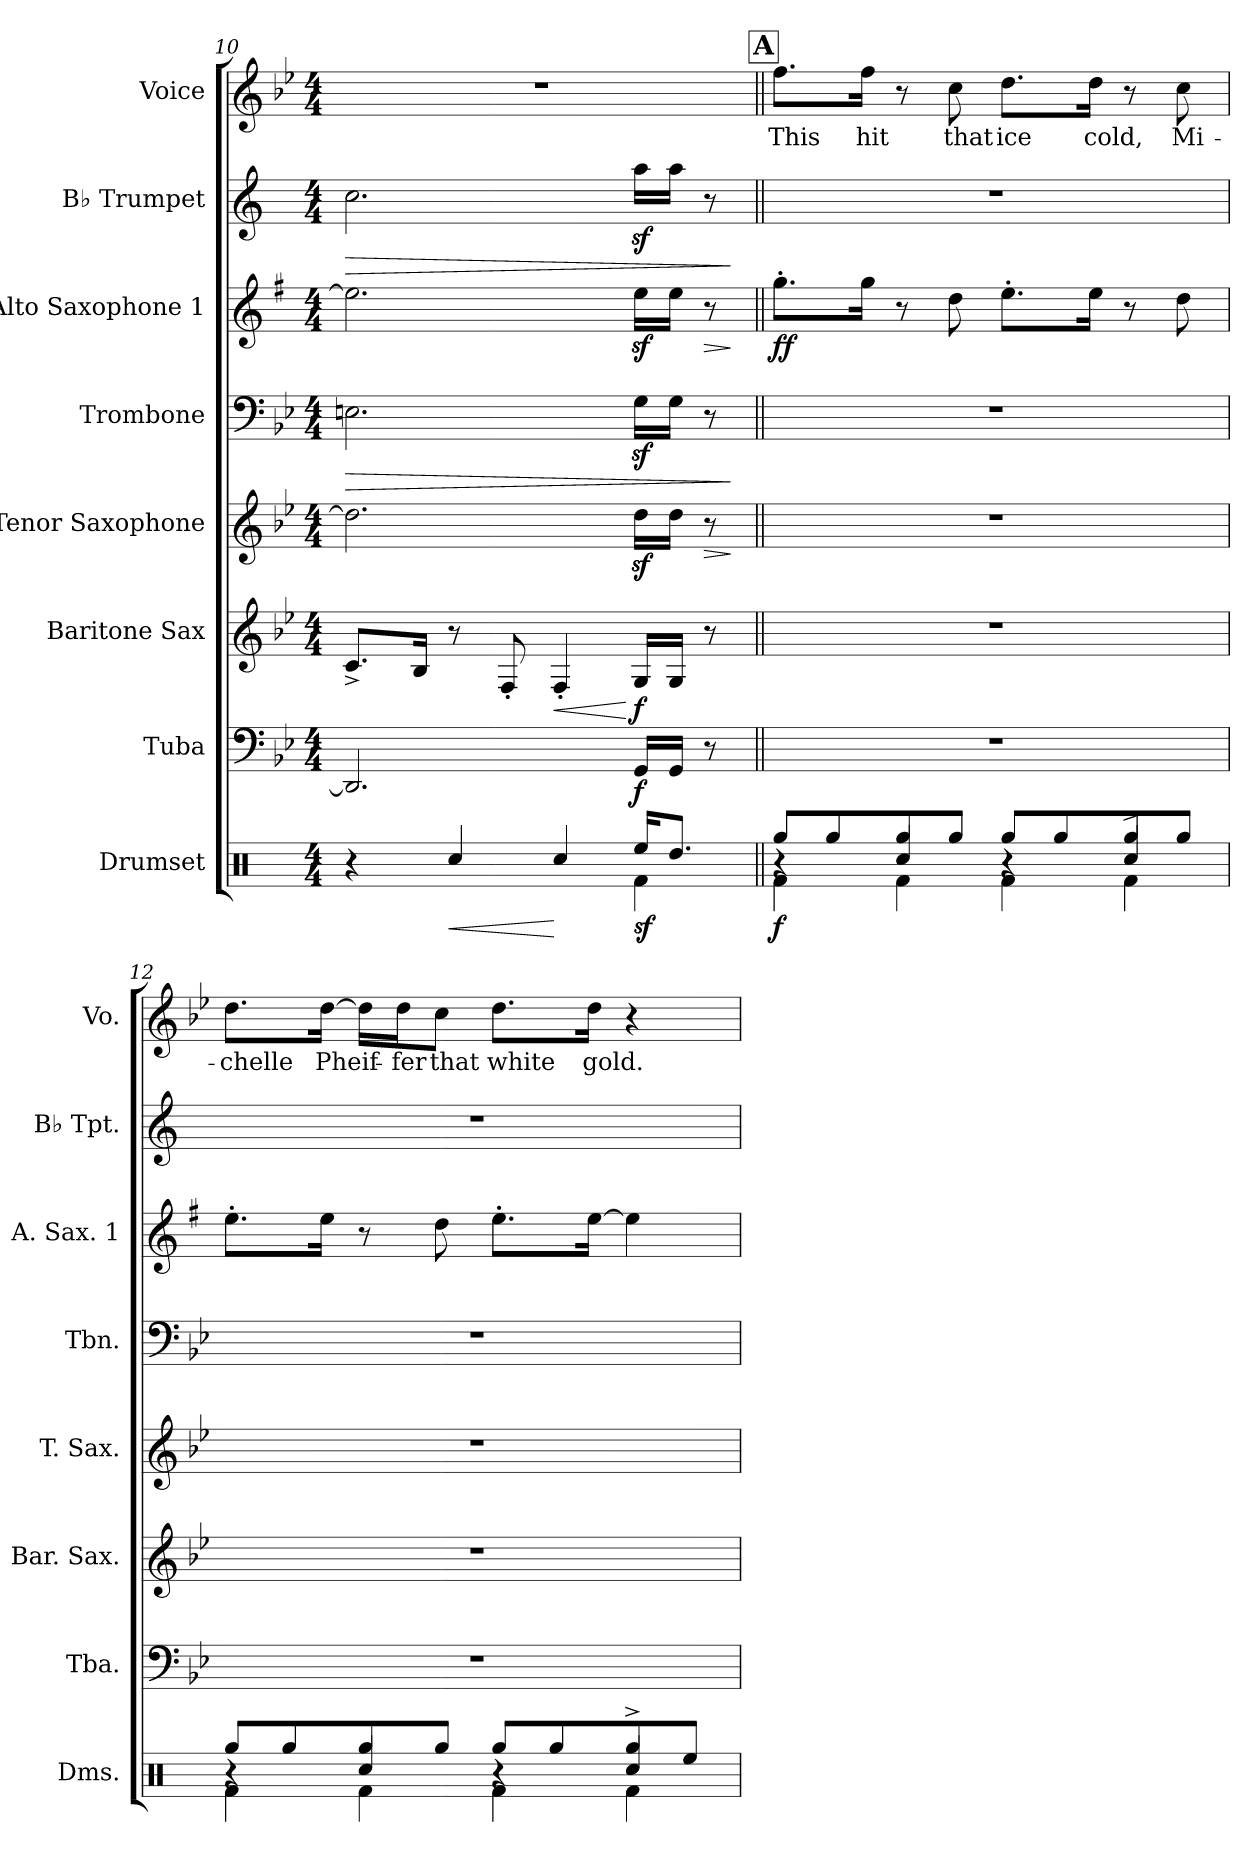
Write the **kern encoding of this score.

**kern	**dynam	**kern	**dynam	**kern	**dynam	**kern	**dynam	**kern	**dynam	**kern	**dynam	**kern	**dynam	**kern	**text
*part8	*part8	*part7	*part7	*part6	*part6	*part5	*part5	*part4	*part4	*part3	*part3	*part2	*part2	*part1	*part1
*staff8	*staff8	*staff7	*staff7	*staff6	*staff6	*staff5	*staff5	*staff4	*staff4	*staff3	*staff3	*staff2	*staff2	*staff1	*staff1
*I"Drumset	*	*I"Tuba	*	*I"Baritone Sax	*	*I"Tenor Saxophone	*	*I"Trombone	*	*I"Alto Saxophone 1	*	*I"B♭ Trumpet	*	*I"Voice	*
*I'Dms.	*	*I'Tba.	*	*I'Bar. Sax.	*	*I'T. Sax.	*	*I'Tbn.	*	*I'A. Sax. 1	*	*I'B♭ Tpt.	*	*I'Vo.	*
*clefX	*	*clefF4	*	*clefG2	*	*clefG2	*	*clefF4	*	*clefG2	*	*clefG2	*	*clefG2	*
*	*	*	*	*ITrd12c21	*	*ITrd8c14	*	*	*	*ITrd5c9	*	*ITrd1c2	*	*	*
*k[]	*	*k[b-e-]	*	*k[b-e-]	*	*k[b-e-]	*	*k[b-e-]	*	*k[b-e-]	*	*k[b-e-]	*	*k[b-e-]	*
*M4/4	*	*M4/4	*	*M4/4	*	*M4/4	*	*M4/4	*	*M4/4	*	*M4/4	*	*M4/4	*
=10	=10	=10	=10	=10	=10	=10	=10	=10	=10	=10	=10	=10	=10	=10	=10
*^	*	*	*	*	*	*	*	*	*	*	*	*	*	*	*
!	!	!	!	!	!	!	!	!	!	!LO:HP:b	!	!	!	!LO:HP:b	!	!
4r	2.ryy	.	2.DD/]	.	8.C^/L	.	2.d\]	.	2.En\	>	2.g\]	.	2.b-\	>	1r	.
.	.	.	.	.	16BB-/Jk	.	.	.	.	.	.	.	.	.	.	.
!	!	!LO:HP:b	!	!	!	!	!	!	!	!	!	!	!	!	!	!
4Rcc/	.	<	.	.	8r	.	.	.	.	.	.	.	.	.	.	.
.	.	.	.	.	8FF'/	.	.	.	.	.	.	.	.	.	.	.
!	!	!	!	!	!	!LO:HP:b	!	!	!	!	!	!	!	!	!	!
4Rcc/	.	[	.	.	4FF'/	<	.	.	.	.	.	.	.	.	.	.
!	!	!LO:DY:b	!	!LO:DY:b	!	!LO:DY:n=1:b	!	!	!	!	!	!	!	!	!	!
16Ree/KL	4Rf\	sf	16GG/LL	f	16GG/LL	[ f	16dz<\LL	.	16Gz<\LL	.	16gz<\LL	.	16ggz<\LL	.	.	.
8.Rdd/J	.	.	16GG/JJ	.	16GG/JJ	.	16d\JJ	.	16G\JJ	.	16g\JJ	.	16gg\JJ	.	.	.
!	!	!	!	!	!	!	!	!LO:HP:b	!	!	!	!LO:HP:b	!	!	!	!
.	.	.	8r	.	8r	.	8r	>	8r	.	8r	>	8r	.	.	.
*v	*v	*	*	*	*	*	*	*	*	*	*	*	*	*	*	*
.	.	.	.	.	.	.	]	.	]	.	]	.	]	.	.
!!LO:PB:g=z
!!LO:REH:place=s1:a:B:t=A
=11||	=11||	=11||	=11||	=11||	=11||	=11||	=11||	=11||	=11||	=11||	=11||	=11||	=11||	=11||	=11||
*^	*	*	*	*	*	*	*	*	*	*	*	*	*	*	*
*	*^	*	*	*	*	*	*	*	*	*	*	*	*	*	*	*
!	!	!	!LO:DY:b	!	!	!	!	!	!	!	!	!	!LO:DY:b	!	!	!	!LO:LY:b
!	!	!	!	!	!	!	!	!	!	!	!	!	!LO:DY:n=1:b	!	!	!	!
4r	4Rf\	8Rgg/L	f	1r	.	1r	.	1r	.	1r	.	8.b-'\L	f f	1r	.	8.ff\L	This
.	.	8Rgg/	.	.	.	.	.	.	.	.	.	.	.	.	.	.	.
!	!	!	!	!	!	!	!	!	!	!	!	!	!	!	!	!	!LO:LY:b
.	.	.	.	.	.	.	.	.	.	.	.	16b-\Jk	.	.	.	16ff\Jk	hit
4Rcc/	4Rf\	8Rgg/	.	.	.	.	.	.	.	.	.	8r	.	.	.	8r	.
!	!	!	!	!	!	!	!	!	!	!	!	!	!	!	!	!	!LO:LY:b
.	.	8Rgg/J	.	.	.	.	.	.	.	.	.	8f\	.	.	.	8cc\	that
!	!	!	!	!	!	!	!	!	!	!	!	!	!	!	!	!	!LO:LY:b
4r	4Rf\	8Rgg/L	.	.	.	.	.	.	.	.	.	8.g'\L	.	.	.	8.dd\L	ice
.	.	8Rgg/	.	.	.	.	.	.	.	.	.	.	.	.	.	.	.
!	!	!	!	!	!	!	!	!	!	!	!	!	!	!	!	!	!LO:LY:b
.	.	.	.	.	.	.	.	.	.	.	.	16g\Jk	.	.	.	16dd\Jk	cold,
4Rcc^/	4Rf\	8Rgg/	.	.	.	.	.	.	.	.	.	8r	.	.	.	8r	.
!	!	!	!	!	!	!	!	!	!	!	!	!	!	!	!	!	!LO:LY:b
.	.	8Rgg/J	.	.	.	.	.	.	.	.	.	8f\	.	.	.	8cc\	Mi-
=12	=12	=12	=12	=12	=12	=12	=12	=12	=12	=12	=12	=12	=12	=12	=12	=12	=12
!	!	!	!	!	!	!	!	!	!	!	!	!	!	!	!	!	!LO:LY:b
4r	4Rf\	8Rgg/L	.	1r	.	1r	.	1r	.	1r	.	8.g'\L	.	1r	.	8.dd\L	-chelle
.	.	8Rgg/	.	.	.	.	.	.	.	.	.	.	.	.	.	.	.
!	!	!	!	!	!	!	!	!	!	!	!	!	!	!	!	!	!LO:LY:b
.	.	.	.	.	.	.	.	.	.	.	.	16g\Jk	.	.	.	[16dd\Jk	Pheif-
4Rcc/	4Rf\	8Rgg/	.	.	.	.	.	.	.	.	.	8r	.	.	.	16dd\LL]	.
!	!	!	!	!	!	!	!	!	!	!	!	!	!	!	!	!	!LO:LY:b
.	.	.	.	.	.	.	.	.	.	.	.	.	.	.	.	16dd\J	-fer
!	!	!	!	!	!	!	!	!	!	!	!	!	!	!	!	!	!LO:LY:b
.	.	8Rgg/J	.	.	.	.	.	.	.	.	.	8f\	.	.	.	8cc\J	that
!	!	!	!	!	!	!	!	!	!	!	!	!	!	!	!	!	!LO:LY:b
4r	4Rf\	8Rgg/L	.	.	.	.	.	.	.	.	.	8.g'\L	.	.	.	8.dd\L	white
.	.	8Rgg/	.	.	.	.	.	.	.	.	.	.	.	.	.	.	.
!	!	!	!	!	!	!	!	!	!	!	!	!	!	!	!	!	!LO:LY:b
.	.	.	.	.	.	.	.	.	.	.	.	[16g\Jk	.	.	.	16dd\Jk	gold.
4Rcc/	4Rf\	8Rgg^/	.	.	.	.	.	.	.	.	.	4g\]	.	.	.	4r	.
.	.	8Ree/J	.	.	.	.	.	.	.	.	.	.	.	.	.	.	.
*v	*v	*v	*	*	*	*	*	*	*	*	*	*	*	*	*	*	*
=	=	=	=	=	=	=	=	=	=	=	=	=	=	=	=
*-	*-	*-	*-	*-	*-	*-	*-	*-	*-	*-	*-	*-	*-	*-	*-
